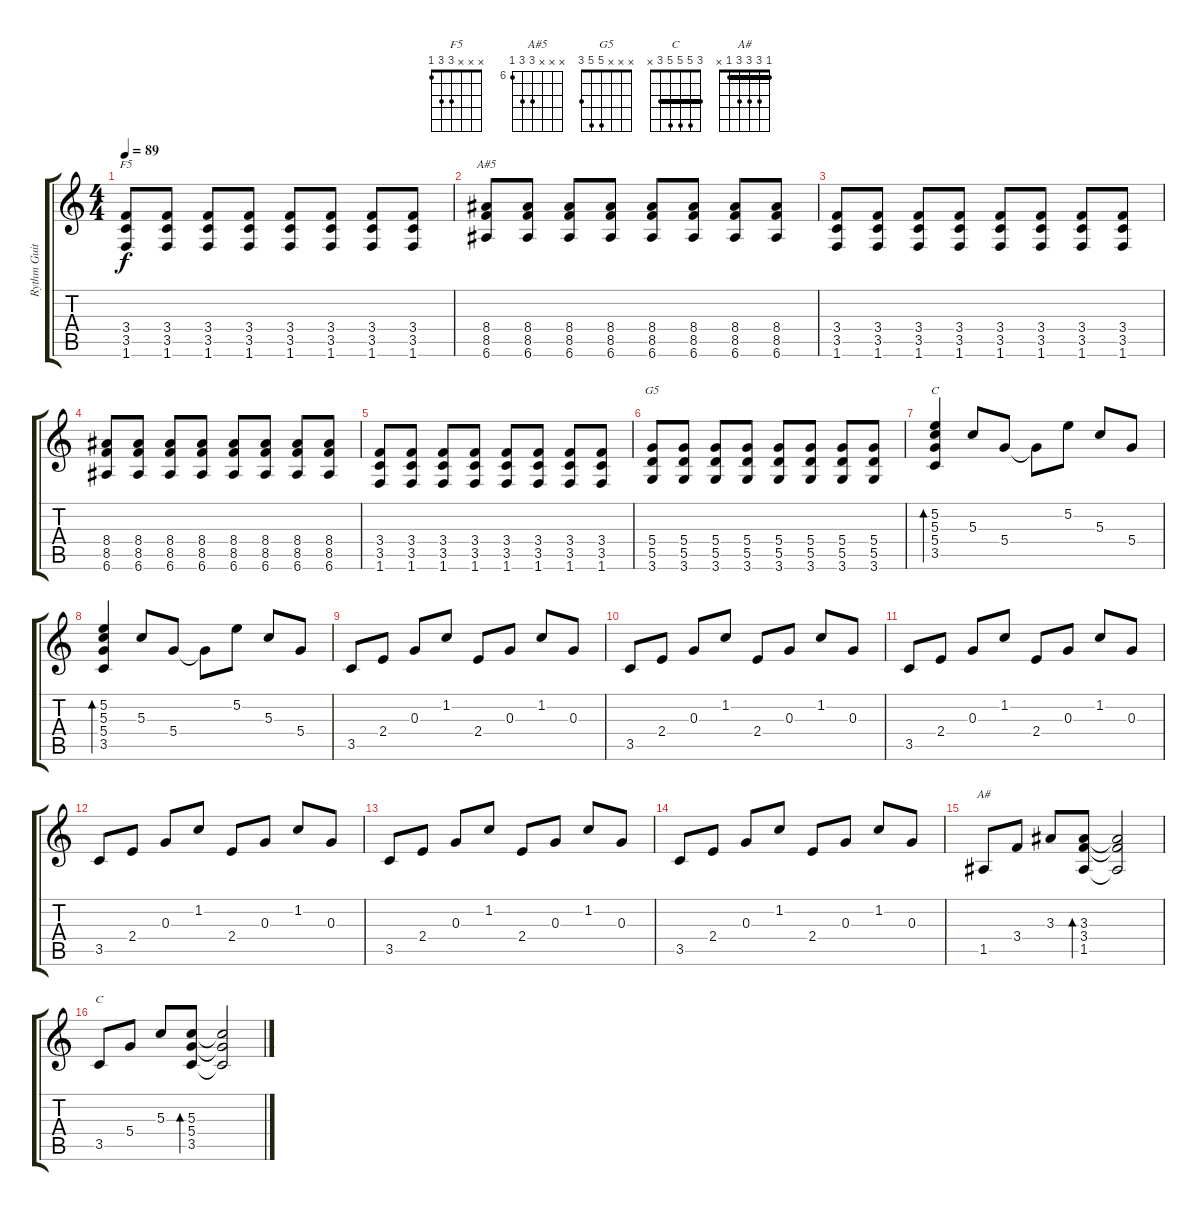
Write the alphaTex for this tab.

\track ("Rythm Guitar" "Rythm Guit") {instrument overdrivenguitar}
\staff {score tabs}
\tuning (E4 B3 G3 D3 A2 E2) {hide}
\chord ("F5" x x x 3 3 1)
\chord ("A#5" x x x 8 8 6) {firstfret 6}
\chord ("G5" x x x 5 5 3)
\chord ("C" 0 1 0 2 3 x)
\chord ("A#" 1 3 3 3 1 x) {barre 1}
\chord ("C" 3 5 5 5 3 x) {barre 3}
\ts (4 4)
\tempo 89
\clef g2
\ks c
(3.4 3.5 1.6).8{ch "F5" dy f} (3.4 3.5 1.6).8 (3.4 3.5 1.6).8 (3.4 3.5 1.6).8 (3.4 3.5 1.6).8 (3.4 3.5 1.6).8 (3.4 3.5 1.6).8 (3.4 3.5 1.6).8 |
(8.4 8.5 6.6).8{ch "A#5"} (8.4 8.5 6.6).8 (8.4 8.5 6.6).8 (8.4 8.5 6.6).8 (8.4 8.5 6.6).8 (8.4 8.5 6.6).8 (8.4 8.5 6.6).8 (8.4 8.5 6.6).8 |
(3.4 3.5 1.6).8 (3.4 3.5 1.6).8 (3.4 3.5 1.6).8 (3.4 3.5 1.6).8 (3.4 3.5 1.6).8 (3.4 3.5 1.6).8 (3.4 3.5 1.6).8 (3.4 3.5 1.6).8 |
(8.4 8.5 6.6).8 (8.4 8.5 6.6).8 (8.4 8.5 6.6).8 (8.4 8.5 6.6).8 (8.4 8.5 6.6).8 (8.4 8.5 6.6).8 (8.4 8.5 6.6).8 (8.4 8.5 6.6).8 |
(3.4 3.5 1.6).8 (3.4 3.5 1.6).8 (3.4 3.5 1.6).8 (3.4 3.5 1.6).8 (3.4 3.5 1.6).8 (3.4 3.5 1.6).8 (3.4 3.5 1.6).8 (3.4 3.5 1.6).8 |
(5.4 5.5 3.6).8{ch "G5"} (5.4 5.5 3.6).8 (5.4 5.5 3.6).8 (5.4 5.5 3.6).8 (5.4 5.5 3.6).8 (5.4 5.5 3.6).8 (5.4 5.5 3.6).8 (5.4 5.5 3.6).8 |
(5.2 5.3 5.4 3.5).4{bd 120 ch "C"} 5.3.8 5.4.8 5.4{t}.8 5.2.8 5.3.8 5.4.8 |
(5.2 5.3 5.4 3.5).4{bd 120} 5.3.8 5.4.8 5.4{t}.8 5.2.8 5.3.8 5.4.8 |
3.5.8 2.4.8 0.3.8 1.2.8 2.4.8 0.3.8 1.2.8 0.3.8 |
3.5.8 2.4.8 0.3.8 1.2.8 2.4.8 0.3.8 1.2.8 0.3.8 |
3.5.8 2.4.8 0.3.8 1.2.8 2.4.8 0.3.8 1.2.8 0.3.8 |
3.5.8 2.4.8 0.3.8 1.2.8 2.4.8 0.3.8 1.2.8 0.3.8 |
3.5.8 2.4.8 0.3.8 1.2.8 2.4.8 0.3.8 1.2.8 0.3.8 |
3.5.8 2.4.8 0.3.8 1.2.8 2.4.8 0.3.8 1.2.8 0.3.8 |
1.5.8{ch "A#"} 3.4.8 3.3.8 (3.3 3.4 1.5).8{bd 120} (3.3{t} 3.4{t} 1.5{t}).2 |
3.5.8{ch "C"} 5.4.8 5.3.8 (5.3 5.4 3.5).8{bd 120} (5.3{t} 5.4{t} 3.5{t}).2
